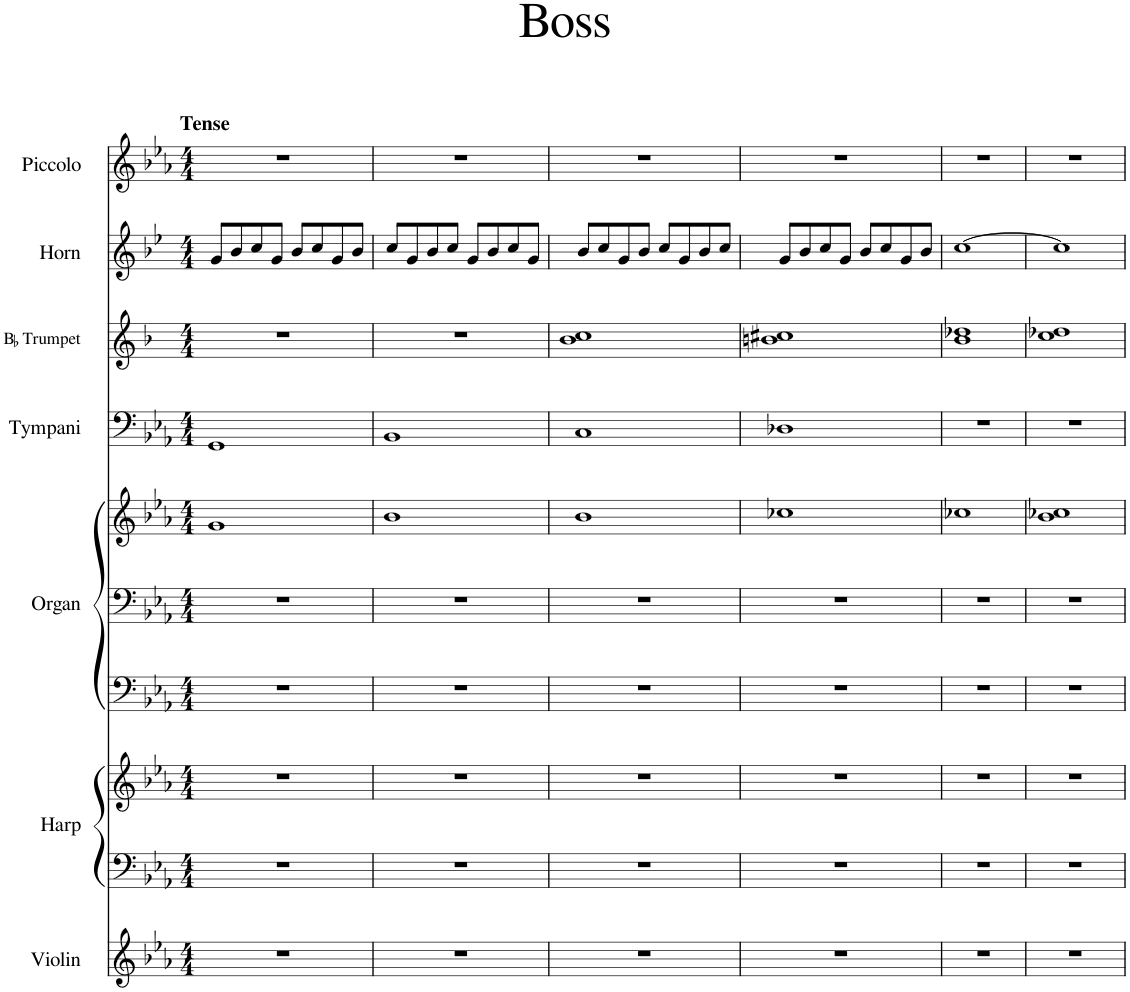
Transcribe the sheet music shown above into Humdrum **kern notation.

**kern	**kern	**kern	**kern	**kern	**kern	**kern	**kern	**kern	**kern
*part7	*part6	*part6	*part5	*part5	*part5	*part4	*part3	*part2	*part1
*staff10	*staff9	*staff8	*staff7	*staff6	*staff5	*staff4	*staff3	*staff2	*staff1
*I"Violin	*I"Harp	*	*I"Organ	*	*	*I"Tympani	*I"BaccidentalFlat Trumpet	*I"Horn	*I"Piccolo
*I'Vln.	*I'Hrp.	*	*I'Or.	*	*	*I'Tymp.	*I'BaccidentalFlat Tpt.	*	*I'Picc.
*clefG2	*clefF4	*clefG2	*clefF4	*clefF4	*clefG2	*clefF4	*clefG2	*clefG2	*clefG2
*	*	*	*	*	*	*	*Trd1c2	*Trd4c7	*Trd-7c-12
*k[b-e-a-]	*k[b-e-a-]	*k[b-e-a-]	*k[b-e-a-]	*k[b-e-a-]	*k[b-e-a-]	*k[b-e-a-]	*k[b-]	*k[b-e-]	*k[b-e-a-]
*M4/4	*M4/4	*M4/4	*M4/4	*M4/4	*M4/4	*M4/4	*M4/4	*M4/4	*M4/4
=1	=1	=1	=1	=1	=1	=1	=1	=1	=1
!	!	!	!	!	!	!	!	!	!LO:TX:a:B:t=Tense
1r	1r	1r	1r	1r	1g	1GG	1r	8g/L	1r
.	.	.	.	.	.	.	.	8b-/	.
.	.	.	.	.	.	.	.	8cc/	.
.	.	.	.	.	.	.	.	8g/J	.
.	.	.	.	.	.	.	.	8b-/L	.
.	.	.	.	.	.	.	.	8cc/	.
.	.	.	.	.	.	.	.	8g/	.
.	.	.	.	.	.	.	.	8b-/J	.
=2	=2	=2	=2	=2	=2	=2	=2	=2	=2
1r	1r	1r	1r	1r	1b-	1BB-	1r	8cc/L	1r
.	.	.	.	.	.	.	.	8g/	.
.	.	.	.	.	.	.	.	8b-/	.
.	.	.	.	.	.	.	.	8cc/J	.
.	.	.	.	.	.	.	.	8g/L	.
.	.	.	.	.	.	.	.	8b-/	.
.	.	.	.	.	.	.	.	8cc/	.
.	.	.	.	.	.	.	.	8g/J	.
=3	=3	=3	=3	=3	=3	=3	=3	=3	=3
1r	1r	1r	1r	1r	1b-	1C	1b- 1cc	8b-/L	1r
.	.	.	.	.	.	.	.	8cc/	.
.	.	.	.	.	.	.	.	8g/	.
.	.	.	.	.	.	.	.	8b-/J	.
.	.	.	.	.	.	.	.	8cc/L	.
.	.	.	.	.	.	.	.	8g/	.
.	.	.	.	.	.	.	.	8b-/	.
.	.	.	.	.	.	.	.	8cc/J	.
=4	=4	=4	=4	=4	=4	=4	=4	=4	=4
1r	1r	1r	1r	1r	1cc-X	1D-X	1bn 1cc#X	8g/L	1r
.	.	.	.	.	.	.	.	8b-/	.
.	.	.	.	.	.	.	.	8cc/	.
.	.	.	.	.	.	.	.	8g/J	.
.	.	.	.	.	.	.	.	8b-/L	.
.	.	.	.	.	.	.	.	8cc/	.
.	.	.	.	.	.	.	.	8g/	.
.	.	.	.	.	.	.	.	8b-/J	.
=5	=5	=5	=5	=5	=5	=5	=5	=5	=5
1r	1r	1r	1r	1r	1cc-X	1r	1b- 1dd-X	[1cc	1r
=6	=6	=6	=6	=6	=6	=6	=6	=6	=6
1r	1r	1r	1r	1r	1b- 1cc-X	1r	1cc 1dd-X	1cc]	1r
=	=	=	=	=	=	=	=	=	=
*-	*-	*-	*-	*-	*-	*-	*-	*-	*-
